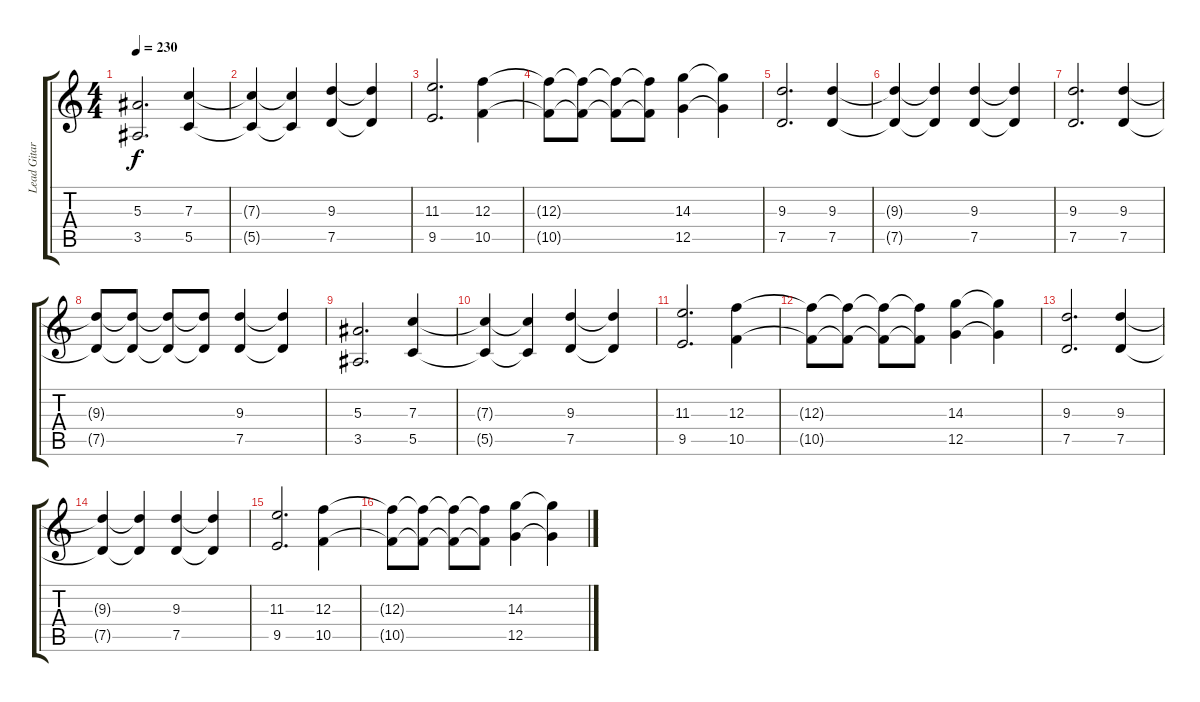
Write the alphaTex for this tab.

\track ("Lead Gitarre" "Lead Gitar") {instrument distortionguitar}
\staff {score tabs}
\tuning (D4 A3 F3 C3 G2 D2) {hide}
\ts (4 4)
\tempo 230
\clef g2
\ks c
(5.3 3.5).2{d dy f} (7.3 5.5).4 |
(7.3{t} 5.5{t}).4 (7.3{t} 5.5{t}).4 (9.3 7.5).4 (9.3{t} 7.5{t}).4 |
(11.3 9.5).2{d} (12.3 10.5).4 |
(12.3{t} 10.5{t}).8 (12.3{t} 10.5{t}).8 (12.3{t} 10.5{t}).8 (12.3{t} 10.5{t}).8 (14.3 12.5).4 (14.3{t} 12.5{t}).4 |
(9.3 7.5).2{d} (9.3 7.5).4 |
(9.3{t} 7.5{t}).4 (9.3{t} 7.5{t}).4 (9.3 7.5).4 (9.3{t} 7.5{t}).4 |
(9.3 7.5).2{d} (9.3 7.5).4 |
(9.3{t} 7.5{t}).8 (9.3{t} 7.5{t}).8 (9.3{t} 7.5{t}).8 (9.3{t} 7.5{t}).8 (9.3 7.5).4 (9.3{t} 7.5{t}).4 |
(5.3 3.5).2{d} (7.3 5.5).4 |
(7.3{t} 5.5{t}).4 (7.3{t} 5.5{t}).4 (9.3 7.5).4 (9.3{t} 7.5{t}).4 |
(11.3 9.5).2{d} (12.3 10.5).4 |
(12.3{t} 10.5{t}).8 (12.3{t} 10.5{t}).8 (12.3{t} 10.5{t}).8 (12.3{t} 10.5{t}).8 (14.3 12.5).4 (14.3{t} 12.5{t}).4 |
(9.3 7.5).2{d} (9.3 7.5).4 |
(9.3{t} 7.5{t}).4 (9.3{t} 7.5{t}).4 (9.3 7.5).4 (9.3{t} 7.5{t}).4 |
(11.3 9.5).2{d} (12.3 10.5).4 |
(12.3{t} 10.5{t}).8 (12.3{t} 10.5{t}).8 (12.3{t} 10.5{t}).8 (12.3{t} 10.5{t}).8 (14.3 12.5).4 (14.3{t} 12.5{t}).4
